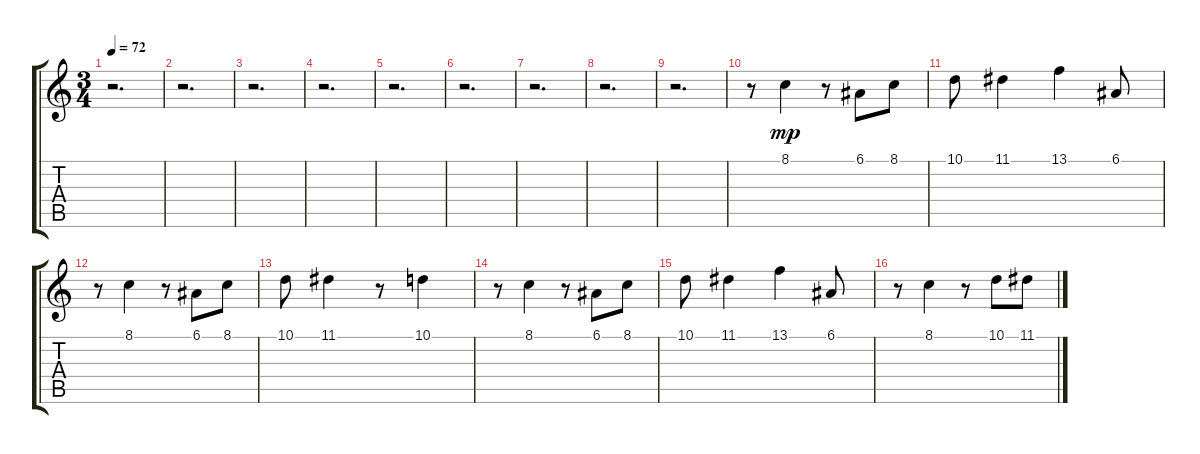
\track "" {instrument flute}
\staff {score tabs}
\tuning (E4 B3 G3 D3 A2 E2) {hide}
\ts (3 4)
\tempo 72
\clef g2
\ks c
r.2{d dy mp} |
r.2{d} |
r.2{d} |
r.2{d} |
r.2{d} |
r.2{d} |
r.2{d} |
r.2{d} |
r.2{d} |
r.8 8.1.4 r.8 6.1.8 8.1.8 |
10.1.8 11.1.4 13.1.4 6.1.8 |
r.8 8.1.4 r.8 6.1.8 8.1.8 |
10.1.8 11.1.4 r.8 10.1.4 |
r.8 8.1.4 r.8 6.1.8 8.1.8 |
10.1.8 11.1.4 13.1.4 6.1.8 |
r.8 8.1.4 r.8 10.1.8 11.1.8
